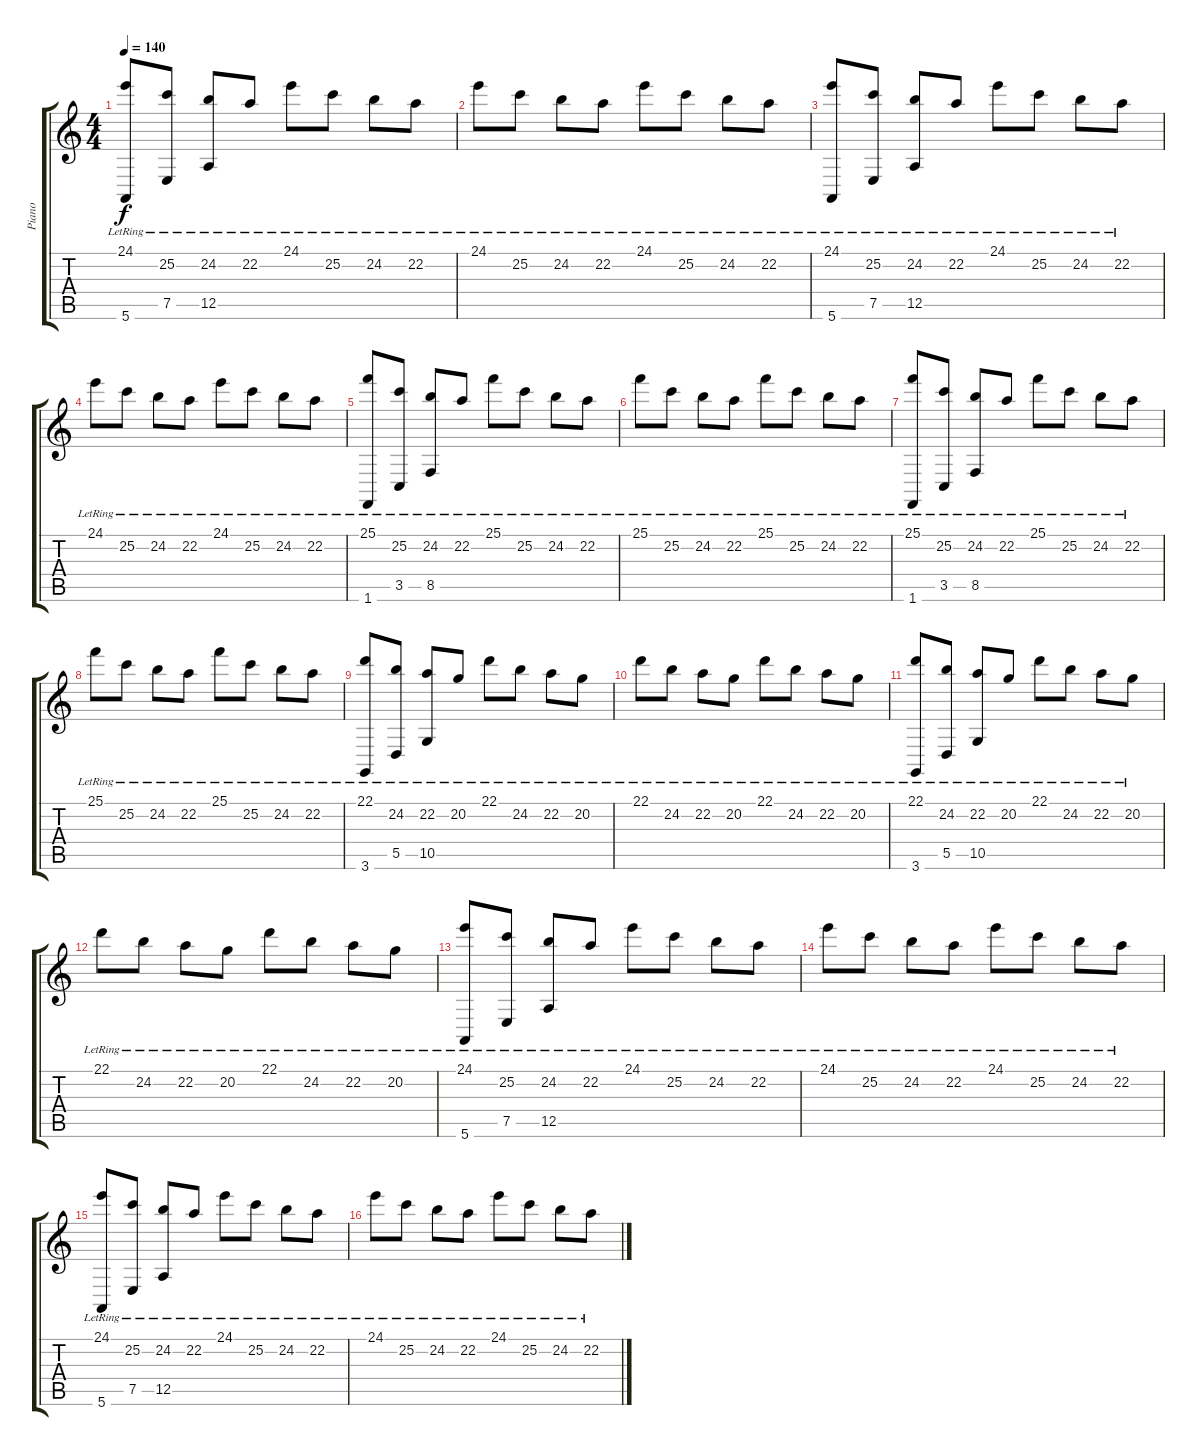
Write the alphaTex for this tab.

\track ("Piano" "Piano") {instrument acousticgrandpiano}
\staff {score tabs}
\tuning (E4 B3 G3 D3 A2 E2) {hide}
\ts (4 4)
\tempo 140
\clef g2
\ks c
(24.1{lr} 5.6{lr}).8{dy f} (25.2{lr} 7.5{lr}).8 (24.2{lr} 12.5{lr}).8 22.2{lr}.8 24.1{lr}.8 25.2{lr}.8 24.2{lr}.8 22.2{lr}.8 |
24.1{lr}.8 25.2{lr}.8 24.2{lr}.8 22.2{lr}.8 24.1{lr}.8 25.2{lr}.8 24.2{lr}.8 22.2{lr}.8 |
(24.1{lr} 5.6{lr}).8 (25.2{lr} 7.5{lr}).8 (24.2{lr} 12.5{lr}).8 22.2{lr}.8 24.1{lr}.8 25.2{lr}.8 24.2{lr}.8 22.2{lr}.8 |
24.1{lr}.8 25.2{lr}.8 24.2{lr}.8 22.2{lr}.8 24.1{lr}.8 25.2{lr}.8 24.2{lr}.8 22.2{lr}.8 |
(25.1{lr} 1.6{lr}).8 (25.2{lr} 3.5{lr}).8 (24.2{lr} 8.5{lr}).8 22.2{lr}.8 25.1{lr}.8 25.2{lr}.8 24.2{lr}.8 22.2{lr}.8 |
25.1{lr}.8 25.2{lr}.8 24.2{lr}.8 22.2{lr}.8 25.1{lr}.8 25.2{lr}.8 24.2{lr}.8 22.2{lr}.8 |
(25.1{lr} 1.6{lr}).8 (25.2{lr} 3.5{lr}).8 (24.2{lr} 8.5{lr}).8 22.2{lr}.8 25.1{lr}.8 25.2{lr}.8 24.2{lr}.8 22.2{lr}.8 |
25.1{lr}.8 25.2{lr}.8 24.2{lr}.8 22.2{lr}.8 25.1{lr}.8 25.2{lr}.8 24.2{lr}.8 22.2{lr}.8 |
(22.1{lr} 3.6{lr}).8 (24.2{lr} 5.5{lr}).8 (22.2{lr} 10.5{lr}).8 20.2{lr}.8 22.1{lr}.8 24.2{lr}.8 22.2{lr}.8 20.2{lr}.8 |
22.1{lr}.8 24.2{lr}.8 22.2{lr}.8 20.2{lr}.8 22.1{lr}.8 24.2{lr}.8 22.2{lr}.8 20.2{lr}.8 |
(22.1{lr} 3.6{lr}).8 (24.2{lr} 5.5{lr}).8 (22.2{lr} 10.5{lr}).8 20.2{lr}.8 22.1{lr}.8 24.2{lr}.8 22.2{lr}.8 20.2{lr}.8 |
22.1{lr}.8 24.2{lr}.8 22.2{lr}.8 20.2{lr}.8 22.1{lr}.8 24.2{lr}.8 22.2{lr}.8 20.2{lr}.8 |
(24.1{lr} 5.6{lr}).8 (25.2{lr} 7.5{lr}).8 (24.2{lr} 12.5{lr}).8 22.2{lr}.8 24.1{lr}.8 25.2{lr}.8 24.2{lr}.8 22.2{lr}.8 |
24.1{lr}.8 25.2{lr}.8 24.2{lr}.8 22.2{lr}.8 24.1{lr}.8 25.2{lr}.8 24.2{lr}.8 22.2{lr}.8 |
(24.1{lr} 5.6{lr}).8 (25.2{lr} 7.5{lr}).8 (24.2{lr} 12.5{lr}).8 22.2{lr}.8 24.1{lr}.8 25.2{lr}.8 24.2{lr}.8 22.2{lr}.8 |
24.1{lr}.8 25.2{lr}.8 24.2{lr}.8 22.2{lr}.8 24.1{lr}.8 25.2{lr}.8 24.2{lr}.8 22.2{lr}.8
